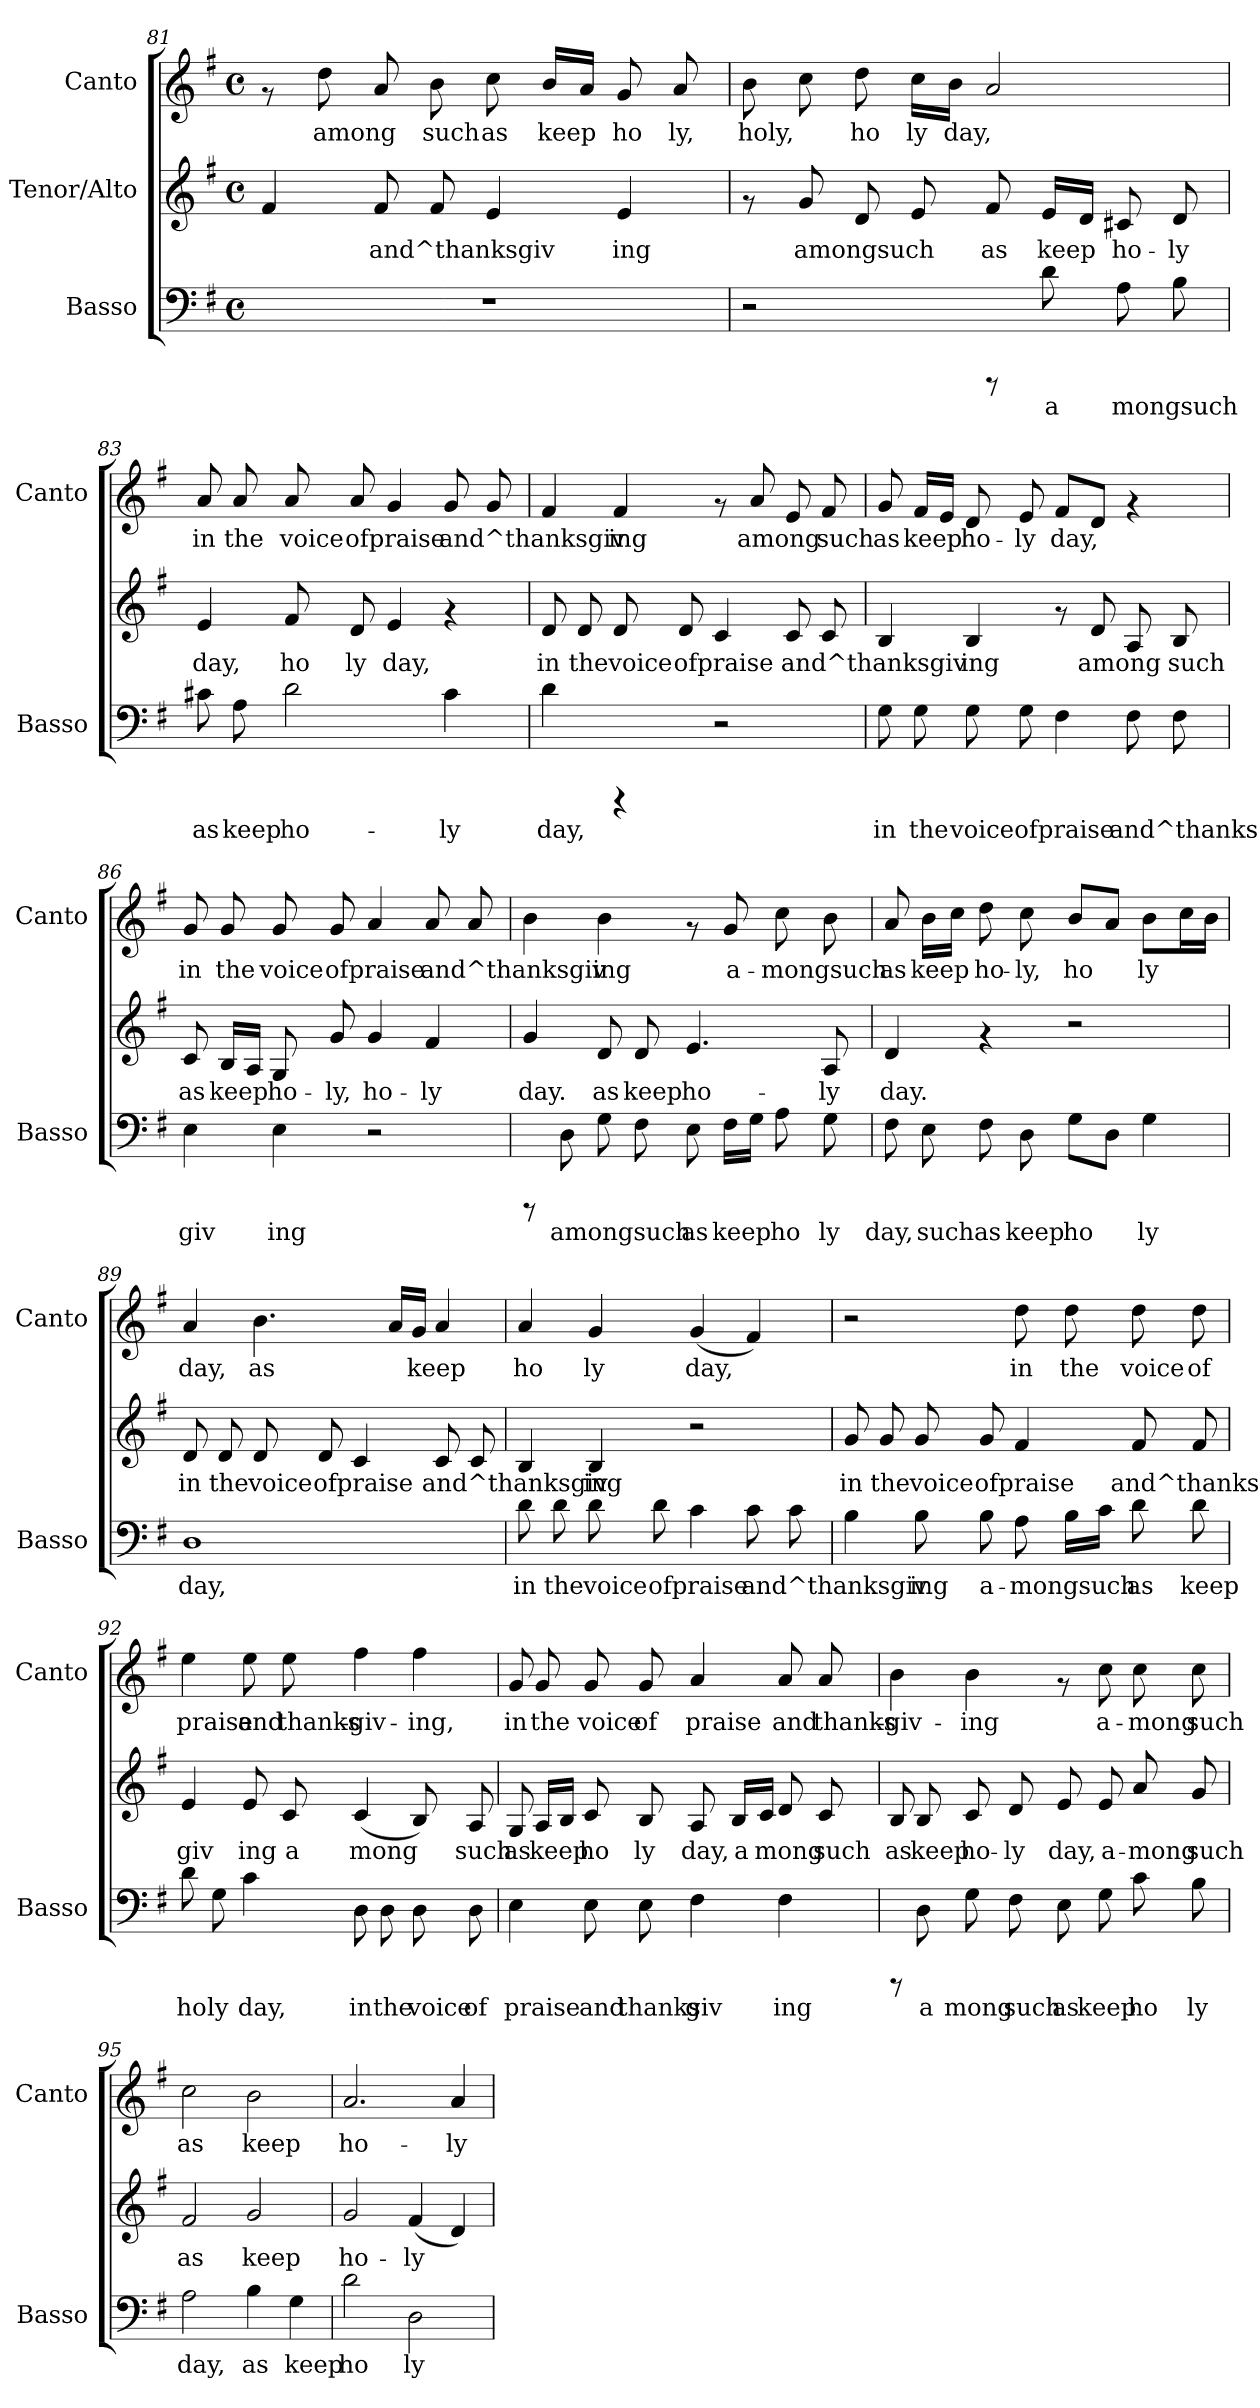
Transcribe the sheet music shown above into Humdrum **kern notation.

**kern	**text	**kern	**text	**kern	**text
*part3	*part3	*part2	*part2	*part1	*part1
*staff3	*staff3	*staff2	*staff2	*staff1	*staff1
*I"Basso	*	*I"Tenor/Alto	*	*I"Canto	*
*I'Basso	*	*	*	*I'Canto	*
*clefF4	*	*clefG2	*	*clefG2	*
*k[f#]	*	*k[f#]	*	*k[f#]	*
*G:	*	*G:	*	*G:	*
*M4/4	*	*M4/4	*	*M4/4	*
*met(c)	*	*met(c)	*	*met(c)	*
=81	=81	=81	=81	=81	=81
!	!	!	!LO:LY:b:cj	!	!
1r	.	4f#/	.	8rf	.
!	!	!	!	!	!LO:LY:b:cj
.	.	.	.	8dd\	among
!	!	!	!LO:LY:b:cj	!	!LO:LY:b:cj
.	.	8f#/	and^thanksgiv-	8a/	.
!	!	!	!LO:LY:b:cj	!	!LO:LY:b:cj
.	.	8f#/	--	8b\	such
!	!	!	!LO:LY:b:cj	!	!LO:LY:b:cj
.	.	4e/	--	8cc\	as
!	!	!	!	!	!LO:LY:b:cj
.	.	.	.	16b/L	keep
!	!	!	!	!	!LO:LY:b:cj
.	.	.	.	16a/J	.
!	!	!	!LO:LY:b:cj	!	!LO:LY:b:cj
.	.	4e/	-ing	8g/	ho
!	!	!	!	!	!LO:LY:b:cj
.	.	.	.	8a/	ly,
=82	=82	=82	=82	=82	=82
!	!	!	!	!	!LO:LY:b:cj
2r	.	8rf	.	8b\	holy,
!	!	!	!LO:LY:b:cj	!	!LO:LY:b:cj
.	.	8g/	amongsuch	8cc\	.
!	!	!	!LO:LY:b:cj	!	!LO:LY:b:cj
.	.	8d/	.	8dd\	ho
!	!	!	!LO:LY:b:cj	!	!LO:LY:b:cj
.	.	8e/	.	16cc\L	ly
!	!	!	!	!	!LO:LY:b:cj
.	.	.	.	16b\J	day,
!	!	!	!LO:LY:b:cj	!	!LO:LY:b:cj
8rCCC	.	8f#/	as	2a/	.
!	!LO:LY:b:cj	!	!LO:LY:b:cj	!	!
8d\	a	16e/L	keep	.	.
!	!	!	!LO:LY:b:cj	!	!
.	.	16d/J	.	.	.
!	!LO:LY:b:cj	!	!LO:LY:b:cj	!	!
8A\	mongsuch	8c#X/	ho-	.	.
!	!LO:LY:b:cj	!	!LO:LY:b:cj	!	!
8B\	.	8d/	-ly	.	.
!!LO:LB:g=z
=83	=83	=83	=83	=83	=83
!	!LO:LY:b:cj	!	!LO:LY:b:cj	!	!LO:LY:b:cj
8c#X\	as	4e/	day,	8a/	in
!	!LO:LY:b:cj	!	!	!	!LO:LY:b:cj
8A\	keep	.	.	8a/	the
!	!LO:LY:b:cj	!	!LO:LY:b:cj	!	!LO:LY:b:cj
2d\	ho-	8f#/	ho	8a/	voice
!	!	!	!LO:LY:b:cj	!	!LO:LY:b:cj
.	.	8d/	ly	8a/	ofpraise
!	!	!	!LO:LY:b:cj	!	!LO:LY:b:cj
.	.	4e/	day,	4g/	.
!	!LO:LY:b:cj	!	!	!	!LO:LY:b:cj
4c#\	-ly	4rf	.	8g/	and^thanksgiv-
!	!	!	!	!	!LO:LY:b:cj
.	.	.	.	8g/	--
=84	=84	=84	=84	=84	=84
!	!LO:LY:b:cj	!	!LO:LY:b:cj	!	!LO:LY:b:cj
4d\	day,	8d/	in	4f#/	--
!	!	!	!LO:LY:b:cj	!	!
.	.	8d/	the	.	.
!	!	!	!LO:LY:b:cj	!	!LO:LY:b:cj
4rCCC	.	8d/	voice	4f#/	-ing
!	!	!	!LO:LY:b:cj	!	!
.	.	8d/	ofpraise	.	.
!	!	!	!LO:LY:b:cj	!	!
2r	.	4c/	.	8rf	.
!	!	!	!	!	!LO:LY:b:cj
.	.	.	.	8a/	among
!	!	!	!LO:LY:b:cj	!	!LO:LY:b:cj
.	.	8c/	and^thanksgiv	8e/	.
!	!	!	!LO:LY:b:cj	!	!LO:LY:b:cj
.	.	8c/	.	8f#/	such
=85	=85	=85	=85	=85	=85
!	!LO:LY:b:cj	!	!LO:LY:b:cj	!	!LO:LY:b:cj
8G\	in	4B/	.	8g/	as
!	!LO:LY:b:cj	!	!	!	!LO:LY:b:cj
8G\	the	.	.	16f#/L	keep
!	!	!	!	!	!LO:LY:b:cj
.	.	.	.	16e/J	.
!	!LO:LY:b:cj	!	!LO:LY:b:cj	!	!LO:LY:b:cj
8G\	voice	4B/	ing	8d/	ho-
!	!LO:LY:b:cj	!	!	!	!LO:LY:b:cj
8G\	ofpraise	.	.	8e/	-ly
!	!LO:LY:b:cj	!	!	!	!LO:LY:b:cj
4F#\	.	8rf	.	8f#/L	day,
!	!	!	!LO:LY:b:cj	!	!LO:LY:b:cj
.	.	8d/	among	8d/J	.
!	!LO:LY:b:cj	!	!LO:LY:b:cj	!	!
8F#\	and^thanks-	8A/	.	4rf	.
!	!LO:LY:b:cj	!	!LO:LY:b:cj	!	!
8F#\	--	8B/	such	.	.
!!LO:LB:g=z
=86	=86	=86	=86	=86	=86
!	!LO:LY:b:cj	!	!LO:LY:b:cj	!	!LO:LY:b:cj
4E\	-giv	8c/	as	8g/	in
!	!	!	!LO:LY:b:cj	!	!LO:LY:b:cj
.	.	16B/L	keep	8g/	the
!	!	!	!LO:LY:b:cj	!	!
.	.	16A/J	.	.	.
!	!LO:LY:b:cj	!	!LO:LY:b:cj	!	!LO:LY:b:cj
4E\	ing	8G/	ho-	8g/	voice
!	!	!	!LO:LY:b:cj	!	!LO:LY:b:cj
.	.	8g/	-ly,	8g/	ofpraise
!	!	!	!LO:LY:b:cj	!	!LO:LY:b:cj
2r	.	4g/	ho-	4a/	.
!	!	!	!LO:LY:b:cj	!	!LO:LY:b:cj
.	.	4f#/	-ly	8a/	and^thanksgiv-
!	!	!	!	!	!LO:LY:b:cj
.	.	.	.	8a/	--
=87	=87	=87	=87	=87	=87
!	!	!	!LO:LY:b:cj	!	!LO:LY:b:cj
8rCCC	.	4g/	day.	4b\	--
!	!LO:LY:b:cj	!	!	!	!
8D\	amongsuch	.	.	.	.
!	!LO:LY:b:cj	!	!LO:LY:b:cj	!	!LO:LY:b:cj
8G\	.	8d/	as	4b\	-ing
!	!LO:LY:b:cj	!	!LO:LY:b:cj	!	!
8F#\	.	8d/	keep	.	.
!	!LO:LY:b:cj	!	!LO:LY:b:cj	!	!
8E\	as	4.e/	ho-	8rf	.
!	!LO:LY:b:cj	!	!	!	!LO:LY:b:cj
16F#\L	keep	.	.	8g/	a-
!	!LO:LY:b:cj	!	!	!	!
16G\J	.	.	.	.	.
!	!LO:LY:b:cj	!	!	!	!LO:LY:b:cj
8A\	ho	.	.	8cc\	-mongsuch
!	!LO:LY:b:cj	!	!LO:LY:b:cj	!	!LO:LY:b:cj
8G\	ly	8A/	-ly	8b\	.
=88	=88	=88	=88	=88	=88
!	!LO:LY:b:cj	!	!LO:LY:b:cj	!	!LO:LY:b:cj
8F#\	day,	4d/	day.	8a/	as
!	!LO:LY:b:cj	!	!	!	!LO:LY:b:cj
8E\	such	.	.	16b\L	keep
!	!	!	!	!	!LO:LY:b:cj
.	.	.	.	16cc\J	.
!	!LO:LY:b:cj	!	!	!	!LO:LY:b:cj
8F#\	as	4rf	.	8dd\	ho-
!	!LO:LY:b:cj	!	!	!	!LO:LY:b:cj
8D\	keep	.	.	8cc\	-ly,
!	!LO:LY:b:cj	!	!	!	!LO:LY:b:cj
8G\L	ho	2r	.	8b/L	ho-
!	!LO:LY:b:cj	!	!	!	!LO:LY:b:cj
8D\J	.	.	.	8a/J	--
!	!LO:LY:b:cj	!	!	!	!LO:LY:b:cj
4G\	ly	.	.	8b\L	-ly
!	!	!	!	!	!LO:LY:b:cj
.	.	.	.	16cc\	.
!	!	!	!	!	!LO:LY:b:cj
.	.	.	.	16b\J	.
!!LO:LB:g=z
=89	=89	=89	=89	=89	=89
!	!LO:LY:b:cj	!	!LO:LY:b:cj	!	!LO:LY:b:cj
1D	day,	8d/	in	4a/	day,
!	!	!	!LO:LY:b:cj	!	!
.	.	8d/	the	.	.
!	!	!	!LO:LY:b:cj	!	!LO:LY:b:cj
.	.	8d/	voice	4.b\	as
!	!	!	!LO:LY:b:cj	!	!
.	.	8d/	ofpraise	.	.
!	!	!	!LO:LY:b:cj	!	!
.	.	4c/	.	.	.
!	!	!	!	!	!LO:LY:b:cj
.	.	.	.	16a/L	.
!	!	!	!	!	!LO:LY:b:cj
.	.	.	.	16g/J	keep
!	!	!	!LO:LY:b:cj	!	!LO:LY:b:cj
.	.	8c/	and^thanksgiv	4a/	.
!	!	!	!LO:LY:b:cj	!	!
.	.	8c/	.	.	.
=90	=90	=90	=90	=90	=90
!	!LO:LY:b:cj	!	!LO:LY:b:cj	!	!LO:LY:b:cj
8d\	in	4B/	.	4a/	ho
!	!LO:LY:b:cj	!	!	!	!
8d\	the	.	.	.	.
!	!LO:LY:b:cj	!	!LO:LY:b:cj	!	!LO:LY:b:cj
8d\	voice	4B/	ing	4g/	ly
!	!LO:LY:b:cj	!	!	!	!
8d\	ofpraise	.	.	.	.
!	!LO:LY:b:cj	!	!	!	!LO:LY:b:cj
4c\	.	2r	.	(<4g/	day,
!	!LO:LY:b:cj	!	!	!	!LO:LY:b:cj
8c\	and^thanksgiv-	.	.	4f#/)	.
!	!LO:LY:b:cj	!	!	!	!
8c\	--	.	.	.	.
=91	=91	=91	=91	=91	=91
!	!LO:LY:b:cj	!	!LO:LY:b:cj	!	!
4B\	--	8g/	in	2r	.
!	!	!	!LO:LY:b:cj	!	!
.	.	8g/	the	.	.
!	!LO:LY:b:cj	!	!LO:LY:b:cj	!	!
8B\	-ing	8g/	voice	.	.
!	!LO:LY:b:cj	!	!LO:LY:b:cj	!	!
8B\	a-	8g/	ofpraise	.	.
!	!LO:LY:b:cj	!	!LO:LY:b:cj	!	!LO:LY:b:cj
8A\	-mongsuch	4f#/	.	8dd\	in
!	!LO:LY:b:cj	!	!	!	!LO:LY:b:cj
16B\L	.	.	.	8dd\	the
!	!LO:LY:b:cj	!	!	!	!
16c\J	.	.	.	.	.
!	!LO:LY:b:cj	!	!LO:LY:b:cj	!	!LO:LY:b:cj
8d\	as	8f#/	and^thanks	8dd\	voice
!	!LO:LY:b:cj	!	!LO:LY:b:cj	!	!LO:LY:b:cj
8d\	keep	8f#/	.	8dd\	of
!!LO:PB:g=z
=92	=92	=92	=92	=92	=92
!	!LO:LY:b:cj	!	!LO:LY:b:cj	!	!LO:LY:b:cj
8d\	ho	4e/	giv	4ee\	praise
!	!LO:LY:b:cj	!	!	!	!
8G\	ly	.	.	.	.
!	!LO:LY:b:cj	!	!LO:LY:b:cj	!	!LO:LY:b:cj
4c\	day,	8e/	ing	8ee\	and
!	!	!	!LO:LY:b:cj	!	!LO:LY:b:cj
.	.	8c/	a	8ee\	thanks-
!	!LO:LY:b:cj	!	!LO:LY:b:cj	!	!LO:LY:b:cj
8D\	in	(<4c/	mong	4ff#\	-giv-
!	!LO:LY:b:cj	!	!	!	!
8D\	the	.	.	.	.
!	!LO:LY:b:cj	!	!LO:LY:b:cj	!	!LO:LY:b:cj
8D\	voice	8B/)	.	4ff#\	-ing,
!	!LO:LY:b:cj	!	!LO:LY:b:cj	!	!
8D\	of	8A/	such	.	.
=93	=93	=93	=93	=93	=93
!	!LO:LY:b:cj	!	!LO:LY:b:cj	!	!LO:LY:b:cj
4E\	praise	8G/	as	8g/	in
!	!	!	!LO:LY:b:cj	!	!LO:LY:b:cj
.	.	16A/L	keep	8g/	the
!	!	!	!LO:LY:b:cj	!	!
.	.	16B/J	.	.	.
!	!LO:LY:b:cj	!	!LO:LY:b:cj	!	!LO:LY:b:cj
8E\	and	8c/	ho	8g/	voice
!	!LO:LY:b:cj	!	!LO:LY:b:cj	!	!LO:LY:b:cj
8E\	thanks	8B/	ly	8g/	of
!	!LO:LY:b:cj	!	!LO:LY:b:cj	!	!LO:LY:b:cj
4F#\	giv	8A/	day,	4a/	praise
!	!	!	!LO:LY:b:cj	!	!
.	.	16B/L	a	.	.
!	!	!	!LO:LY:b:cj	!	!
.	.	16c/J	mong	.	.
!	!LO:LY:b:cj	!	!LO:LY:b:cj	!	!LO:LY:b:cj
4F#\	ing	8d/	.	8a/	and
!	!	!	!LO:LY:b:cj	!	!LO:LY:b:cj
.	.	8c/	such	8a/	thanks-
!!LO:LB:g=z
=94	=94	=94	=94	=94	=94
!	!	!	!LO:LY:b:cj	!	!LO:LY:b:cj
8rCCC	.	8B/	as	4b\	-giv-
!	!LO:LY:b:cj	!	!LO:LY:b:cj	!	!
8D\	a	8B/	keep	.	.
!	!LO:LY:b:cj	!	!LO:LY:b:cj	!	!LO:LY:b:cj
8G\	mong	8c/	ho-	4b\	-ing
!	!LO:LY:b:cj	!	!LO:LY:b:cj	!	!
8F#\	such	8d/	-ly	.	.
!	!LO:LY:b:cj	!	!LO:LY:b:cj	!	!
8E\	as	8e/	day,	8rf	.
!	!LO:LY:b:cj	!	!LO:LY:b:cj	!	!LO:LY:b:cj
8G\	keep	8e/	a-	8cc\	a-
!	!LO:LY:b:cj	!	!LO:LY:b:cj	!	!LO:LY:b:cj
8c\	ho	8a/	-mong	8cc\	-mong
!	!LO:LY:b:cj	!	!LO:LY:b:cj	!	!LO:LY:b:cj
8B\	ly	8g/	such	8cc\	such
=95	=95	=95	=95	=95	=95
!	!LO:LY:b:cj	!	!LO:LY:b:cj	!	!LO:LY:b:cj
2A\	day,	2f#/	as	2cc\	as
!	!LO:LY:b:cj	!	!LO:LY:b:cj	!	!LO:LY:b:cj
4B\	as	2g/	keep	2b\	keep
!	!LO:LY:b:cj	!	!	!	!
4G\	keep	.	.	.	.
=96	=96	=96	=96	=96	=96
!	!LO:LY:b:cj	!	!LO:LY:b:cj	!	!LO:LY:b:cj
2d\	ho	2g/	ho-	2.a/	ho-
!	!LO:LY:b:cj	!	!LO:LY:b:cj	!	!
2D\	ly	(<4f#/	-ly	.	.
!	!	!	!LO:LY:b:cj	!	!LO:LY:b:cj
.	.	4d/)	.	4a/	-ly
=	=	=	=	=	=
*-	*-	*-	*-	*-	*-
